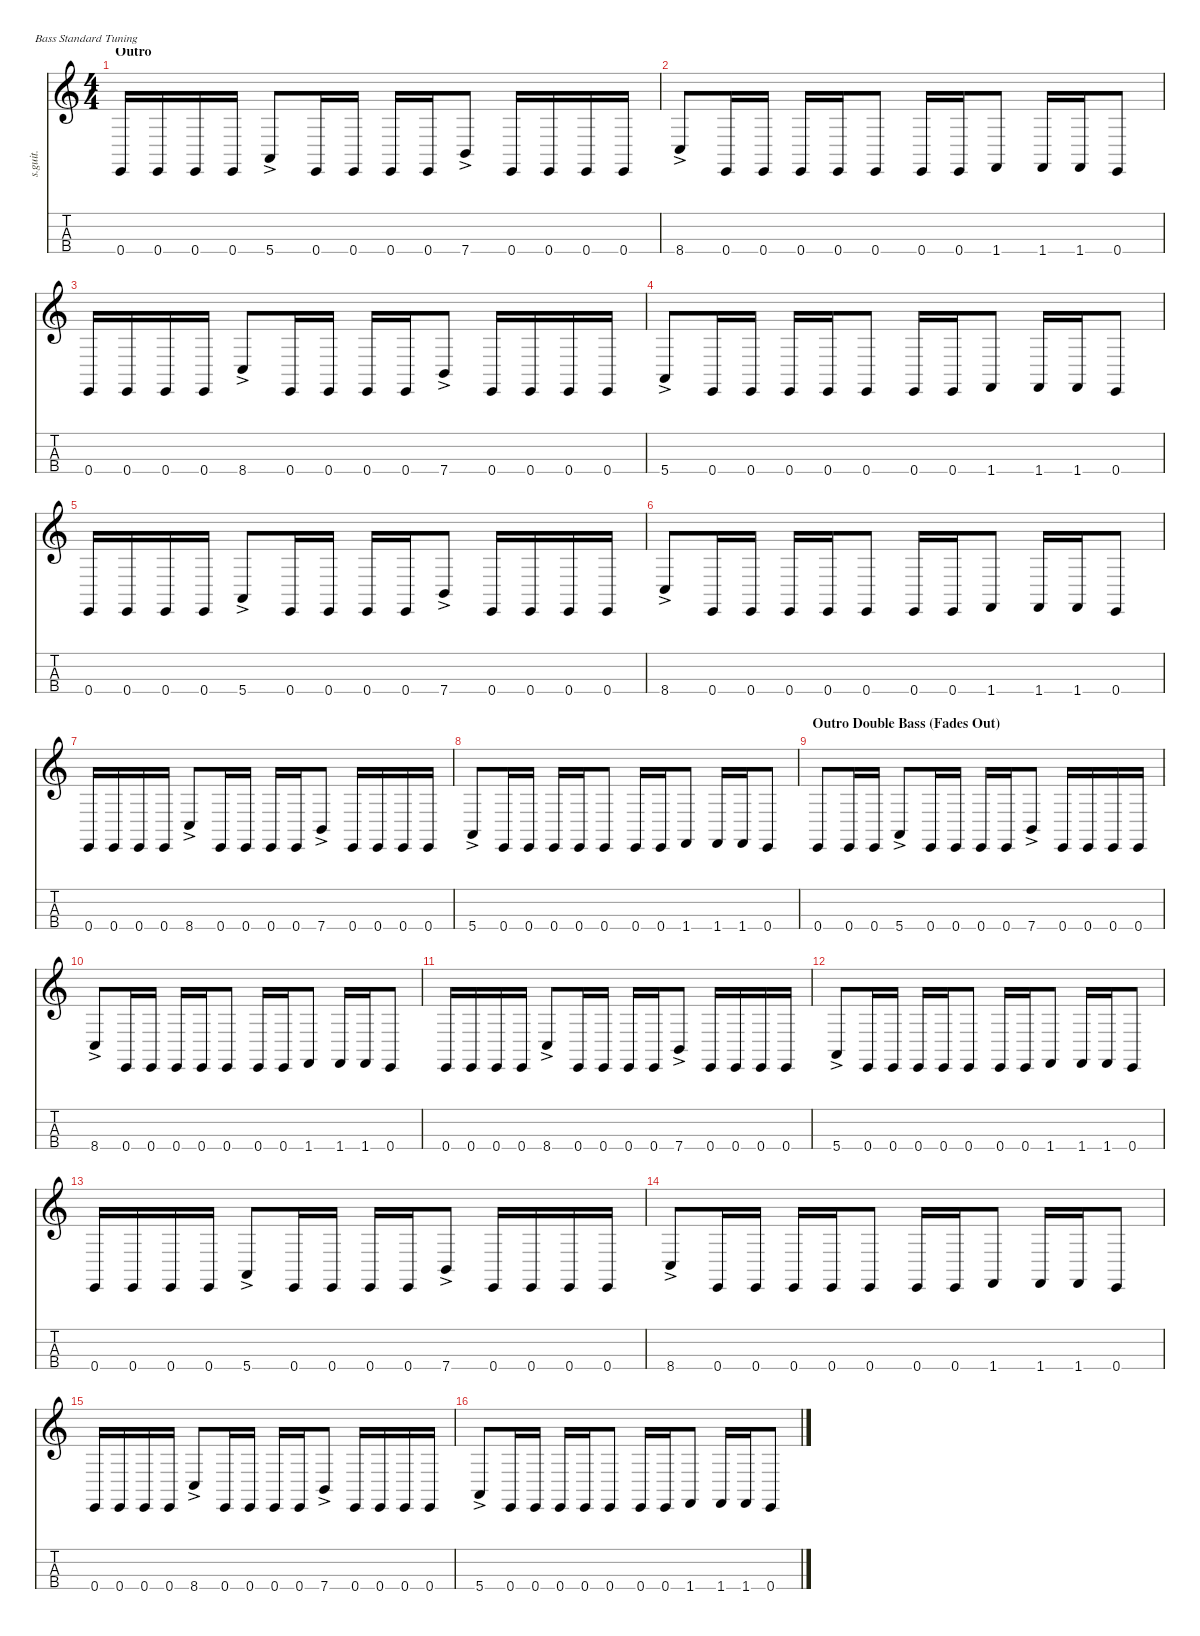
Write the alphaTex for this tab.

\defaultSystemsLayout 4
\hideDynamics
\bracketExtendMode nobrackets
\track ("Cliff Burton - Bass" "s.guit.") {instrument electricbassfinger}
\staff {score tabs}
\tuning (G2 D2 A1 E1)
\ts (4 4)
\section ("" "Outro")
\tempo (130 hide)
\clef g2
\ks c
0.4.16{lyrics (0 "") lyrics (1 "") lyrics (2 "") lyrics (3 "") lyrics (4 "") dy f} 0.4.16{lyrics (0 "") lyrics (1 "") lyrics (2 "") lyrics (3 "") lyrics (4 "")} 0.4.16{lyrics (0 "") lyrics (1 "") lyrics (2 "") lyrics (3 "") lyrics (4 "")} 0.4.16{lyrics (0 "") lyrics (1 "") lyrics (2 "") lyrics (3 "") lyrics (4 "")} 5.4{ac}.8{lyrics (0 "") lyrics (1 "") lyrics (2 "") lyrics (3 "") lyrics (4 "")} 0.4.16{lyrics (0 "") lyrics (1 "") lyrics (2 "") lyrics (3 "") lyrics (4 "")} 0.4.16{lyrics (0 "") lyrics (1 "") lyrics (2 "") lyrics (3 "") lyrics (4 "")} 0.4.16{lyrics (0 "") lyrics (1 "") lyrics (2 "") lyrics (3 "") lyrics (4 "")} 0.4.16{lyrics (0 "") lyrics (1 "") lyrics (2 "") lyrics (3 "") lyrics (4 "")} 7.4{ac}.8{lyrics (0 "") lyrics (1 "") lyrics (2 "") lyrics (3 "") lyrics (4 "")} 0.4.16{lyrics (0 "") lyrics (1 "") lyrics (2 "") lyrics (3 "") lyrics (4 "")} 0.4.16{lyrics (0 "") lyrics (1 "") lyrics (2 "") lyrics (3 "") lyrics (4 "")} 0.4.16{lyrics (0 "") lyrics (1 "") lyrics (2 "") lyrics (3 "") lyrics (4 "")} 0.4.16{lyrics (0 "") lyrics (1 "") lyrics (2 "") lyrics (3 "") lyrics (4 "")} |
8.4{ac}.8{lyrics (0 "") lyrics (1 "") lyrics (2 "") lyrics (3 "") lyrics (4 "")} 0.4.16{lyrics (0 "") lyrics (1 "") lyrics (2 "") lyrics (3 "") lyrics (4 "")} 0.4.16{lyrics (0 "") lyrics (1 "") lyrics (2 "") lyrics (3 "") lyrics (4 "")} 0.4.16{lyrics (0 "") lyrics (1 "") lyrics (2 "") lyrics (3 "") lyrics (4 "")} 0.4.16{lyrics (0 "") lyrics (1 "") lyrics (2 "") lyrics (3 "") lyrics (4 "")} 0.4.8{lyrics (0 "") lyrics (1 "") lyrics (2 "") lyrics (3 "") lyrics (4 "") dy ppp} 0.4.16{lyrics (0 "") lyrics (1 "") lyrics (2 "") lyrics (3 "") lyrics (4 "") dy f} 0.4.16{lyrics (0 "") lyrics (1 "") lyrics (2 "") lyrics (3 "") lyrics (4 "")} 1.4.8{lyrics (0 "") lyrics (1 "") lyrics (2 "") lyrics (3 "") lyrics (4 "") dy ppp} 1.4.16{lyrics (0 "") lyrics (1 "") lyrics (2 "") lyrics (3 "") lyrics (4 "") dy f} 1.4.16{lyrics (0 "") lyrics (1 "") lyrics (2 "") lyrics (3 "") lyrics (4 "")} 0.4.8{lyrics (0 "") lyrics (1 "") lyrics (2 "") lyrics (3 "") lyrics (4 "") dy ppp} |
0.4.16{lyrics (0 "") lyrics (1 "") lyrics (2 "") lyrics (3 "") lyrics (4 "")} 0.4.16{lyrics (0 "") lyrics (1 "") lyrics (2 "") lyrics (3 "") lyrics (4 "")} 0.4.16{lyrics (0 "") lyrics (1 "") lyrics (2 "") lyrics (3 "") lyrics (4 "") dy f} 0.4.16{lyrics (0 "") lyrics (1 "") lyrics (2 "") lyrics (3 "") lyrics (4 "")} 8.4{ac}.8{lyrics (0 "") lyrics (1 "") lyrics (2 "") lyrics (3 "") lyrics (4 "")} 0.4.16{lyrics (0 "") lyrics (1 "") lyrics (2 "") lyrics (3 "") lyrics (4 "")} 0.4.16{lyrics (0 "") lyrics (1 "") lyrics (2 "") lyrics (3 "") lyrics (4 "")} 0.4.16{lyrics (0 "") lyrics (1 "") lyrics (2 "") lyrics (3 "") lyrics (4 "")} 0.4.16{lyrics (0 "") lyrics (1 "") lyrics (2 "") lyrics (3 "") lyrics (4 "")} 7.4{ac}.8{lyrics (0 "") lyrics (1 "") lyrics (2 "") lyrics (3 "") lyrics (4 "")} 0.4.16{lyrics (0 "") lyrics (1 "") lyrics (2 "") lyrics (3 "") lyrics (4 "")} 0.4.16{lyrics (0 "") lyrics (1 "") lyrics (2 "") lyrics (3 "") lyrics (4 "")} 0.4.16{lyrics (0 "") lyrics (1 "") lyrics (2 "") lyrics (3 "") lyrics (4 "")} 0.4.16{lyrics (0 "") lyrics (1 "") lyrics (2 "") lyrics (3 "") lyrics (4 "")} |
5.4{ac}.8{lyrics (0 "") lyrics (1 "") lyrics (2 "") lyrics (3 "") lyrics (4 "") dy ppp} 0.4.16{lyrics (0 "") lyrics (1 "") lyrics (2 "") lyrics (3 "") lyrics (4 "") dy f} 0.4.16{lyrics (0 "") lyrics (1 "") lyrics (2 "") lyrics (3 "") lyrics (4 "")} 0.4.16{lyrics (0 "") lyrics (1 "") lyrics (2 "") lyrics (3 "") lyrics (4 "")} 0.4.16{lyrics (0 "") lyrics (1 "") lyrics (2 "") lyrics (3 "") lyrics (4 "")} 0.4.8{lyrics (0 "") lyrics (1 "") lyrics (2 "") lyrics (3 "") lyrics (4 "") dy ppp} 0.4.16{lyrics (0 "") lyrics (1 "") lyrics (2 "") lyrics (3 "") lyrics (4 "") dy f} 0.4.16{lyrics (0 "") lyrics (1 "") lyrics (2 "") lyrics (3 "") lyrics (4 "")} 1.4.8{lyrics (0 "") lyrics (1 "") lyrics (2 "") lyrics (3 "") lyrics (4 "") dy ppp} 1.4.16{lyrics (0 "") lyrics (1 "") lyrics (2 "") lyrics (3 "") lyrics (4 "") dy f} 1.4.16{lyrics (0 "") lyrics (1 "") lyrics (2 "") lyrics (3 "") lyrics (4 "")} 0.4.8{lyrics (0 "") lyrics (1 "") lyrics (2 "") lyrics (3 "") lyrics (4 "") dy ppp} |
0.4.16{lyrics (0 "") lyrics (1 "") lyrics (2 "") lyrics (3 "") lyrics (4 "")} 0.4.16{lyrics (0 "") lyrics (1 "") lyrics (2 "") lyrics (3 "") lyrics (4 "")} 0.4.16{lyrics (0 "") lyrics (1 "") lyrics (2 "") lyrics (3 "") lyrics (4 "") dy f} 0.4.16{lyrics (0 "") lyrics (1 "") lyrics (2 "") lyrics (3 "") lyrics (4 "")} 5.4{ac}.8{lyrics (0 "") lyrics (1 "") lyrics (2 "") lyrics (3 "") lyrics (4 "")} 0.4.16{lyrics (0 "") lyrics (1 "") lyrics (2 "") lyrics (3 "") lyrics (4 "")} 0.4.16{lyrics (0 "") lyrics (1 "") lyrics (2 "") lyrics (3 "") lyrics (4 "")} 0.4.16{lyrics (0 "") lyrics (1 "") lyrics (2 "") lyrics (3 "") lyrics (4 "")} 0.4.16{lyrics (0 "") lyrics (1 "") lyrics (2 "") lyrics (3 "") lyrics (4 "")} 7.4{ac}.8{lyrics (0 "") lyrics (1 "") lyrics (2 "") lyrics (3 "") lyrics (4 "")} 0.4.16{lyrics (0 "") lyrics (1 "") lyrics (2 "") lyrics (3 "") lyrics (4 "")} 0.4.16{lyrics (0 "") lyrics (1 "") lyrics (2 "") lyrics (3 "") lyrics (4 "")} 0.4.16{lyrics (0 "") lyrics (1 "") lyrics (2 "") lyrics (3 "") lyrics (4 "")} 0.4.16{lyrics (0 "") lyrics (1 "") lyrics (2 "") lyrics (3 "") lyrics (4 "")} |
8.4{ac}.8{lyrics (0 "") lyrics (1 "") lyrics (2 "") lyrics (3 "") lyrics (4 "")} 0.4.16{lyrics (0 "") lyrics (1 "") lyrics (2 "") lyrics (3 "") lyrics (4 "")} 0.4.16{lyrics (0 "") lyrics (1 "") lyrics (2 "") lyrics (3 "") lyrics (4 "")} 0.4.16{lyrics (0 "") lyrics (1 "") lyrics (2 "") lyrics (3 "") lyrics (4 "")} 0.4.16{lyrics (0 "") lyrics (1 "") lyrics (2 "") lyrics (3 "") lyrics (4 "")} 0.4.8{lyrics (0 "") lyrics (1 "") lyrics (2 "") lyrics (3 "") lyrics (4 "") dy ppp} 0.4.16{lyrics (0 "") lyrics (1 "") lyrics (2 "") lyrics (3 "") lyrics (4 "") dy f} 0.4.16{lyrics (0 "") lyrics (1 "") lyrics (2 "") lyrics (3 "") lyrics (4 "")} 1.4.8{lyrics (0 "") lyrics (1 "") lyrics (2 "") lyrics (3 "") lyrics (4 "") dy ppp} 1.4.16{lyrics (0 "") lyrics (1 "") lyrics (2 "") lyrics (3 "") lyrics (4 "") dy f} 1.4.16{lyrics (0 "") lyrics (1 "") lyrics (2 "") lyrics (3 "") lyrics (4 "")} 0.4.8{lyrics (0 "") lyrics (1 "") lyrics (2 "") lyrics (3 "") lyrics (4 "") dy ppp} |
0.4.16{lyrics (0 "") lyrics (1 "") lyrics (2 "") lyrics (3 "") lyrics (4 "")} 0.4.16{lyrics (0 "") lyrics (1 "") lyrics (2 "") lyrics (3 "") lyrics (4 "")} 0.4.16{lyrics (0 "") lyrics (1 "") lyrics (2 "") lyrics (3 "") lyrics (4 "") dy f} 0.4.16{lyrics (0 "") lyrics (1 "") lyrics (2 "") lyrics (3 "") lyrics (4 "")} 8.4{ac}.8{lyrics (0 "") lyrics (1 "") lyrics (2 "") lyrics (3 "") lyrics (4 "")} 0.4.16{lyrics (0 "") lyrics (1 "") lyrics (2 "") lyrics (3 "") lyrics (4 "")} 0.4.16{lyrics (0 "") lyrics (1 "") lyrics (2 "") lyrics (3 "") lyrics (4 "")} 0.4.16{lyrics (0 "") lyrics (1 "") lyrics (2 "") lyrics (3 "") lyrics (4 "")} 0.4.16{lyrics (0 "") lyrics (1 "") lyrics (2 "") lyrics (3 "") lyrics (4 "")} 7.4{ac}.8{lyrics (0 "") lyrics (1 "") lyrics (2 "") lyrics (3 "") lyrics (4 "")} 0.4.16{lyrics (0 "") lyrics (1 "") lyrics (2 "") lyrics (3 "") lyrics (4 "")} 0.4.16{lyrics (0 "") lyrics (1 "") lyrics (2 "") lyrics (3 "") lyrics (4 "")} 0.4.16{lyrics (0 "") lyrics (1 "") lyrics (2 "") lyrics (3 "") lyrics (4 "")} 0.4.16{lyrics (0 "") lyrics (1 "") lyrics (2 "") lyrics (3 "") lyrics (4 "")} |
5.4{ac}.8{lyrics (0 "") lyrics (1 "") lyrics (2 "") lyrics (3 "") lyrics (4 "") dy ppp} 0.4.16{lyrics (0 "") lyrics (1 "") lyrics (2 "") lyrics (3 "") lyrics (4 "") dy f} 0.4.16{lyrics (0 "") lyrics (1 "") lyrics (2 "") lyrics (3 "") lyrics (4 "")} 0.4.16{lyrics (0 "") lyrics (1 "") lyrics (2 "") lyrics (3 "") lyrics (4 "")} 0.4.16{lyrics (0 "") lyrics (1 "") lyrics (2 "") lyrics (3 "") lyrics (4 "")} 0.4.8{lyrics (0 "") lyrics (1 "") lyrics (2 "") lyrics (3 "") lyrics (4 "") dy ppp} 0.4.16{lyrics (0 "") lyrics (1 "") lyrics (2 "") lyrics (3 "") lyrics (4 "") dy f} 0.4.16{lyrics (0 "") lyrics (1 "") lyrics (2 "") lyrics (3 "") lyrics (4 "")} 1.4.8{lyrics (0 "") lyrics (1 "") lyrics (2 "") lyrics (3 "") lyrics (4 "") dy ppp} 1.4.16{lyrics (0 "") lyrics (1 "") lyrics (2 "") lyrics (3 "") lyrics (4 "") dy f} 1.4.16{lyrics (0 "") lyrics (1 "") lyrics (2 "") lyrics (3 "") lyrics (4 "")} 0.4.8{lyrics (0 "") lyrics (1 "") lyrics (2 "") lyrics (3 "") lyrics (4 "") dy ppp} |
\section ("" "Outro Double Bass (Fades Out)")
0.4.8{lyrics (0 "") lyrics (1 "") lyrics (2 "") lyrics (3 "") lyrics (4 "")} 0.4.16{lyrics (0 "") lyrics (1 "") lyrics (2 "") lyrics (3 "") lyrics (4 "") dy f} 0.4.16{lyrics (0 "") lyrics (1 "") lyrics (2 "") lyrics (3 "") lyrics (4 "")} 5.4{ac}.8{lyrics (0 "") lyrics (1 "") lyrics (2 "") lyrics (3 "") lyrics (4 "")} 0.4.16{lyrics (0 "") lyrics (1 "") lyrics (2 "") lyrics (3 "") lyrics (4 "")} 0.4.16{lyrics (0 "") lyrics (1 "") lyrics (2 "") lyrics (3 "") lyrics (4 "")} 0.4.16{lyrics (0 "") lyrics (1 "") lyrics (2 "") lyrics (3 "") lyrics (4 "")} 0.4.16{lyrics (0 "") lyrics (1 "") lyrics (2 "") lyrics (3 "") lyrics (4 "")} 7.4{ac}.8{lyrics (0 "") lyrics (1 "") lyrics (2 "") lyrics (3 "") lyrics (4 "")} 0.4.16{lyrics (0 "") lyrics (1 "") lyrics (2 "") lyrics (3 "") lyrics (4 "")} 0.4.16{lyrics (0 "") lyrics (1 "") lyrics (2 "") lyrics (3 "") lyrics (4 "")} 0.4.16{lyrics (0 "") lyrics (1 "") lyrics (2 "") lyrics (3 "") lyrics (4 "")} 0.4.16{lyrics (0 "") lyrics (1 "") lyrics (2 "") lyrics (3 "") lyrics (4 "")} |
8.4{ac}.8{lyrics (0 "") lyrics (1 "") lyrics (2 "") lyrics (3 "") lyrics (4 "")} 0.4.16{lyrics (0 "") lyrics (1 "") lyrics (2 "") lyrics (3 "") lyrics (4 "")} 0.4.16{lyrics (0 "") lyrics (1 "") lyrics (2 "") lyrics (3 "") lyrics (4 "")} 0.4.16{lyrics (0 "") lyrics (1 "") lyrics (2 "") lyrics (3 "") lyrics (4 "")} 0.4.16{lyrics (0 "") lyrics (1 "") lyrics (2 "") lyrics (3 "") lyrics (4 "")} 0.4.8{lyrics (0 "") lyrics (1 "") lyrics (2 "") lyrics (3 "") lyrics (4 "") dy ppp} 0.4.16{lyrics (0 "") lyrics (1 "") lyrics (2 "") lyrics (3 "") lyrics (4 "") dy f} 0.4.16{lyrics (0 "") lyrics (1 "") lyrics (2 "") lyrics (3 "") lyrics (4 "")} 1.4.8{lyrics (0 "") lyrics (1 "") lyrics (2 "") lyrics (3 "") lyrics (4 "") dy ppp} 1.4.16{lyrics (0 "") lyrics (1 "") lyrics (2 "") lyrics (3 "") lyrics (4 "") dy f} 1.4.16{lyrics (0 "") lyrics (1 "") lyrics (2 "") lyrics (3 "") lyrics (4 "")} 0.4.8{lyrics (0 "") lyrics (1 "") lyrics (2 "") lyrics (3 "") lyrics (4 "") dy ppp} |
0.4.16{lyrics (0 "") lyrics (1 "") lyrics (2 "") lyrics (3 "") lyrics (4 "")} 0.4.16{lyrics (0 "") lyrics (1 "") lyrics (2 "") lyrics (3 "") lyrics (4 "")} 0.4.16{lyrics (0 "") lyrics (1 "") lyrics (2 "") lyrics (3 "") lyrics (4 "") dy f} 0.4.16{lyrics (0 "") lyrics (1 "") lyrics (2 "") lyrics (3 "") lyrics (4 "")} 8.4{ac}.8{lyrics (0 "") lyrics (1 "") lyrics (2 "") lyrics (3 "") lyrics (4 "")} 0.4.16{lyrics (0 "") lyrics (1 "") lyrics (2 "") lyrics (3 "") lyrics (4 "")} 0.4.16{lyrics (0 "") lyrics (1 "") lyrics (2 "") lyrics (3 "") lyrics (4 "")} 0.4.16{lyrics (0 "") lyrics (1 "") lyrics (2 "") lyrics (3 "") lyrics (4 "")} 0.4.16{lyrics (0 "") lyrics (1 "") lyrics (2 "") lyrics (3 "") lyrics (4 "")} 7.4{ac}.8{lyrics (0 "") lyrics (1 "") lyrics (2 "") lyrics (3 "") lyrics (4 "")} 0.4.16{lyrics (0 "") lyrics (1 "") lyrics (2 "") lyrics (3 "") lyrics (4 "")} 0.4.16{lyrics (0 "") lyrics (1 "") lyrics (2 "") lyrics (3 "") lyrics (4 "")} 0.4.16{lyrics (0 "") lyrics (1 "") lyrics (2 "") lyrics (3 "") lyrics (4 "")} 0.4.16{lyrics (0 "") lyrics (1 "") lyrics (2 "") lyrics (3 "") lyrics (4 "")} |
5.4{ac}.8{lyrics (0 "") lyrics (1 "") lyrics (2 "") lyrics (3 "") lyrics (4 "") dy ppp} 0.4.16{lyrics (0 "") lyrics (1 "") lyrics (2 "") lyrics (3 "") lyrics (4 "") dy f} 0.4.16{lyrics (0 "") lyrics (1 "") lyrics (2 "") lyrics (3 "") lyrics (4 "")} 0.4.16{lyrics (0 "") lyrics (1 "") lyrics (2 "") lyrics (3 "") lyrics (4 "")} 0.4.16{lyrics (0 "") lyrics (1 "") lyrics (2 "") lyrics (3 "") lyrics (4 "")} 0.4.8{lyrics (0 "") lyrics (1 "") lyrics (2 "") lyrics (3 "") lyrics (4 "") dy ppp} 0.4.16{lyrics (0 "") lyrics (1 "") lyrics (2 "") lyrics (3 "") lyrics (4 "") dy f} 0.4.16{lyrics (0 "") lyrics (1 "") lyrics (2 "") lyrics (3 "") lyrics (4 "")} 1.4.8{lyrics (0 "") lyrics (1 "") lyrics (2 "") lyrics (3 "") lyrics (4 "") dy ppp} 1.4.16{lyrics (0 "") lyrics (1 "") lyrics (2 "") lyrics (3 "") lyrics (4 "") dy f} 1.4.16{lyrics (0 "") lyrics (1 "") lyrics (2 "") lyrics (3 "") lyrics (4 "")} 0.4.8{lyrics (0 "") lyrics (1 "") lyrics (2 "") lyrics (3 "") lyrics (4 "") dy ppp} |
0.4.16{lyrics (0 "") lyrics (1 "") lyrics (2 "") lyrics (3 "") lyrics (4 "")} 0.4.16{lyrics (0 "") lyrics (1 "") lyrics (2 "") lyrics (3 "") lyrics (4 "")} 0.4.16{lyrics (0 "") lyrics (1 "") lyrics (2 "") lyrics (3 "") lyrics (4 "") dy f} 0.4.16{lyrics (0 "") lyrics (1 "") lyrics (2 "") lyrics (3 "") lyrics (4 "")} 5.4{ac}.8{lyrics (0 "") lyrics (1 "") lyrics (2 "") lyrics (3 "") lyrics (4 "")} 0.4.16{lyrics (0 "") lyrics (1 "") lyrics (2 "") lyrics (3 "") lyrics (4 "")} 0.4.16{lyrics (0 "") lyrics (1 "") lyrics (2 "") lyrics (3 "") lyrics (4 "")} 0.4.16{lyrics (0 "") lyrics (1 "") lyrics (2 "") lyrics (3 "") lyrics (4 "")} 0.4.16{lyrics (0 "") lyrics (1 "") lyrics (2 "") lyrics (3 "") lyrics (4 "")} 7.4{ac}.8{lyrics (0 "") lyrics (1 "") lyrics (2 "") lyrics (3 "") lyrics (4 "")} 0.4.16{lyrics (0 "") lyrics (1 "") lyrics (2 "") lyrics (3 "") lyrics (4 "")} 0.4.16{lyrics (0 "") lyrics (1 "") lyrics (2 "") lyrics (3 "") lyrics (4 "")} 0.4.16{lyrics (0 "") lyrics (1 "") lyrics (2 "") lyrics (3 "") lyrics (4 "")} 0.4.16{lyrics (0 "") lyrics (1 "") lyrics (2 "") lyrics (3 "") lyrics (4 "")} |
8.4{ac}.8{lyrics (0 "") lyrics (1 "") lyrics (2 "") lyrics (3 "") lyrics (4 "")} 0.4.16{lyrics (0 "") lyrics (1 "") lyrics (2 "") lyrics (3 "") lyrics (4 "")} 0.4.16{lyrics (0 "") lyrics (1 "") lyrics (2 "") lyrics (3 "") lyrics (4 "")} 0.4.16{lyrics (0 "") lyrics (1 "") lyrics (2 "") lyrics (3 "") lyrics (4 "")} 0.4.16{lyrics (0 "") lyrics (1 "") lyrics (2 "") lyrics (3 "") lyrics (4 "")} 0.4.8{lyrics (0 "") lyrics (1 "") lyrics (2 "") lyrics (3 "") lyrics (4 "") dy ppp} 0.4.16{lyrics (0 "") lyrics (1 "") lyrics (2 "") lyrics (3 "") lyrics (4 "") dy f} 0.4.16{lyrics (0 "") lyrics (1 "") lyrics (2 "") lyrics (3 "") lyrics (4 "")} 1.4.8{lyrics (0 "") lyrics (1 "") lyrics (2 "") lyrics (3 "") lyrics (4 "") dy ppp} 1.4.16{lyrics (0 "") lyrics (1 "") lyrics (2 "") lyrics (3 "") lyrics (4 "") dy f} 1.4.16{lyrics (0 "") lyrics (1 "") lyrics (2 "") lyrics (3 "") lyrics (4 "")} 0.4.8{lyrics (0 "") lyrics (1 "") lyrics (2 "") lyrics (3 "") lyrics (4 "") dy ppp} |
0.4.16{lyrics (0 "") lyrics (1 "") lyrics (2 "") lyrics (3 "") lyrics (4 "")} 0.4.16{lyrics (0 "") lyrics (1 "") lyrics (2 "") lyrics (3 "") lyrics (4 "")} 0.4.16{lyrics (0 "") lyrics (1 "") lyrics (2 "") lyrics (3 "") lyrics (4 "") dy f} 0.4.16{lyrics (0 "") lyrics (1 "") lyrics (2 "") lyrics (3 "") lyrics (4 "")} 8.4{ac}.8{lyrics (0 "") lyrics (1 "") lyrics (2 "") lyrics (3 "") lyrics (4 "")} 0.4.16{lyrics (0 "") lyrics (1 "") lyrics (2 "") lyrics (3 "") lyrics (4 "")} 0.4.16{lyrics (0 "") lyrics (1 "") lyrics (2 "") lyrics (3 "") lyrics (4 "")} 0.4.16{lyrics (0 "") lyrics (1 "") lyrics (2 "") lyrics (3 "") lyrics (4 "")} 0.4.16{lyrics (0 "") lyrics (1 "") lyrics (2 "") lyrics (3 "") lyrics (4 "")} 7.4{ac}.8{lyrics (0 "") lyrics (1 "") lyrics (2 "") lyrics (3 "") lyrics (4 "")} 0.4.16{lyrics (0 "") lyrics (1 "") lyrics (2 "") lyrics (3 "") lyrics (4 "")} 0.4.16{lyrics (0 "") lyrics (1 "") lyrics (2 "") lyrics (3 "") lyrics (4 "")} 0.4.16{lyrics (0 "") lyrics (1 "") lyrics (2 "") lyrics (3 "") lyrics (4 "")} 0.4.16{lyrics (0 "") lyrics (1 "") lyrics (2 "") lyrics (3 "") lyrics (4 "")} |
5.4{ac}.8{lyrics (0 "") lyrics (1 "") lyrics (2 "") lyrics (3 "") lyrics (4 "") dy ppp} 0.4.16{lyrics (0 "") lyrics (1 "") lyrics (2 "") lyrics (3 "") lyrics (4 "") dy f} 0.4.16{lyrics (0 "") lyrics (1 "") lyrics (2 "") lyrics (3 "") lyrics (4 "")} 0.4.16{lyrics (0 "") lyrics (1 "") lyrics (2 "") lyrics (3 "") lyrics (4 "")} 0.4.16{lyrics (0 "") lyrics (1 "") lyrics (2 "") lyrics (3 "") lyrics (4 "")} 0.4.8{lyrics (0 "") lyrics (1 "") lyrics (2 "") lyrics (3 "") lyrics (4 "") dy ppp} 0.4.16{lyrics (0 "") lyrics (1 "") lyrics (2 "") lyrics (3 "") lyrics (4 "") dy f} 0.4.16{lyrics (0 "") lyrics (1 "") lyrics (2 "") lyrics (3 "") lyrics (4 "")} 1.4.8{lyrics (0 "") lyrics (1 "") lyrics (2 "") lyrics (3 "") lyrics (4 "") dy ppp} 1.4.16{lyrics (0 "") lyrics (1 "") lyrics (2 "") lyrics (3 "") lyrics (4 "") dy f} 1.4.16{lyrics (0 "") lyrics (1 "") lyrics (2 "") lyrics (3 "") lyrics (4 "")} 0.4.8{lyrics (0 "") lyrics (1 "") lyrics (2 "") lyrics (3 "") lyrics (4 "") dy ppp}
